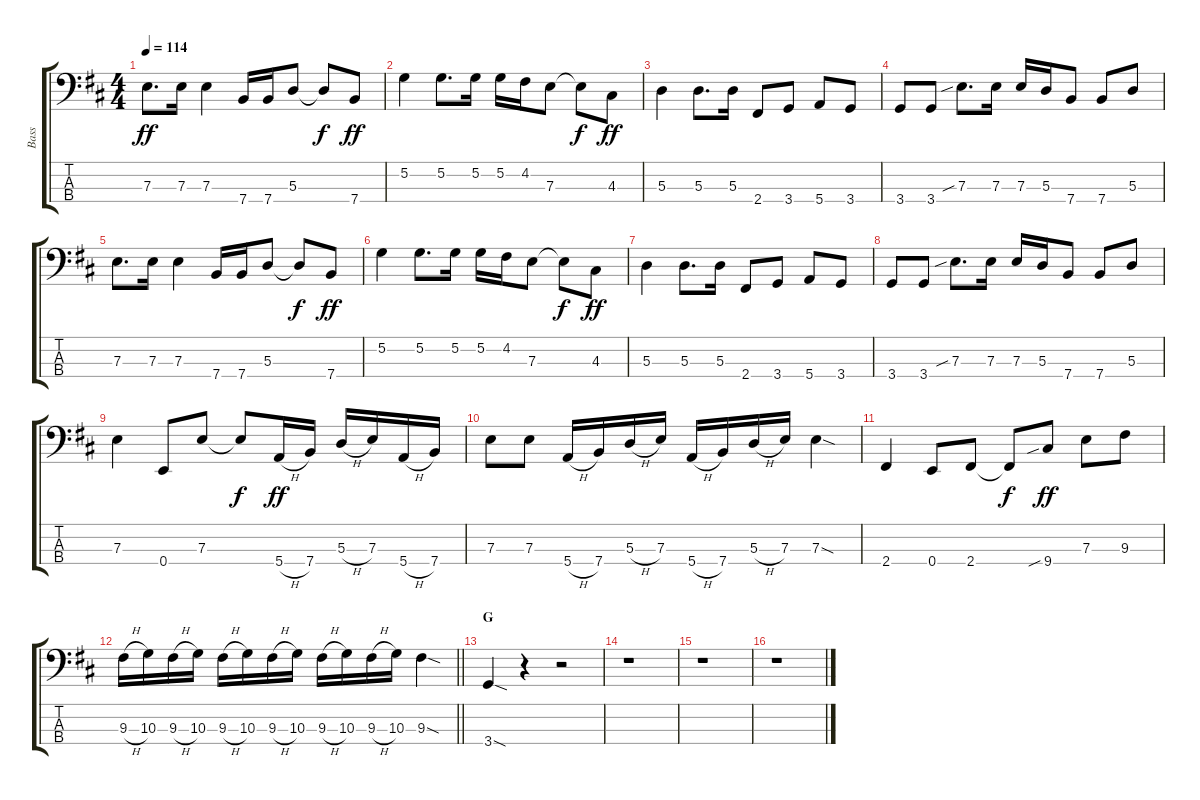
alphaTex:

\track ("Bass" "Bass") {instrument electricbasspick}
\staff {score tabs}
\tuning (G2 D2 A1 E1) {hide}
\ts (4 4)
\tempo 114
\clef f4
\ks d
7.3.8{d dy ff} 7.3.16 7.3.4 7.4.16 7.4.16 5.3.8 5.3{t}.8{dy f} 7.4.8{dy ff} |
5.2.4 5.2.8{d} 5.2.16 5.2.16 4.2.16 7.3.8 7.3{t}.8{dy f} 4.3.8{dy ff} |
5.3.4 5.3.8{d} 5.3.16 2.4.8 3.4.8 5.4.8 3.4.8 |
3.4.8 3.4.8 7.3{sib}.8{d} 7.3.16 7.3.16 5.3.16 7.4.8 7.4.8 5.3.8 |
7.3.8{d} 7.3.16 7.3.4 7.4.16 7.4.16 5.3.8 5.3{t}.8{dy f} 7.4.8{dy ff} |
5.2.4 5.2.8{d} 5.2.16 5.2.16 4.2.16 7.3.8 7.3{t}.8{dy f} 4.3.8{dy ff} |
5.3.4 5.3.8{d} 5.3.16 2.4.8 3.4.8 5.4.8 3.4.8 |
3.4.8 3.4.8 7.3{sib}.8{d} 7.3.16 7.3.16 5.3.16 7.4.8 7.4.8 5.3.8 |
7.3.4 0.4.8 7.3.8 7.3{t}.8{dy f} 5.4{h}.16{dy ff} 7.4.16 5.3{h}.16 7.3.16 5.4{h}.16 7.4.16 |
7.3.8 7.3.8 5.4{h}.16 7.4.16 5.3{h}.16 7.3.16 5.4{h}.16 7.4.16 5.3{h}.16 7.3.16 7.3{sod}.4 |
2.4.4 0.4.8 2.4.8 2.4{t}.8{dy f} 9.4{sib}.8{dy ff} 7.3.8 9.3.8 |
\barLineRight lightlight
9.3{h}.16 10.3.16 9.3{h}.16 10.3.16 9.3{h}.16 10.3.16 9.3{h}.16 10.3.16 9.3{h}.16 10.3.16 9.3{h}.16 10.3.16 9.3{sod}.4 |
\section ("" "G")
3.4{sod}.4 r.4 r.2 |
r.1 |
r.1 |
r.1
